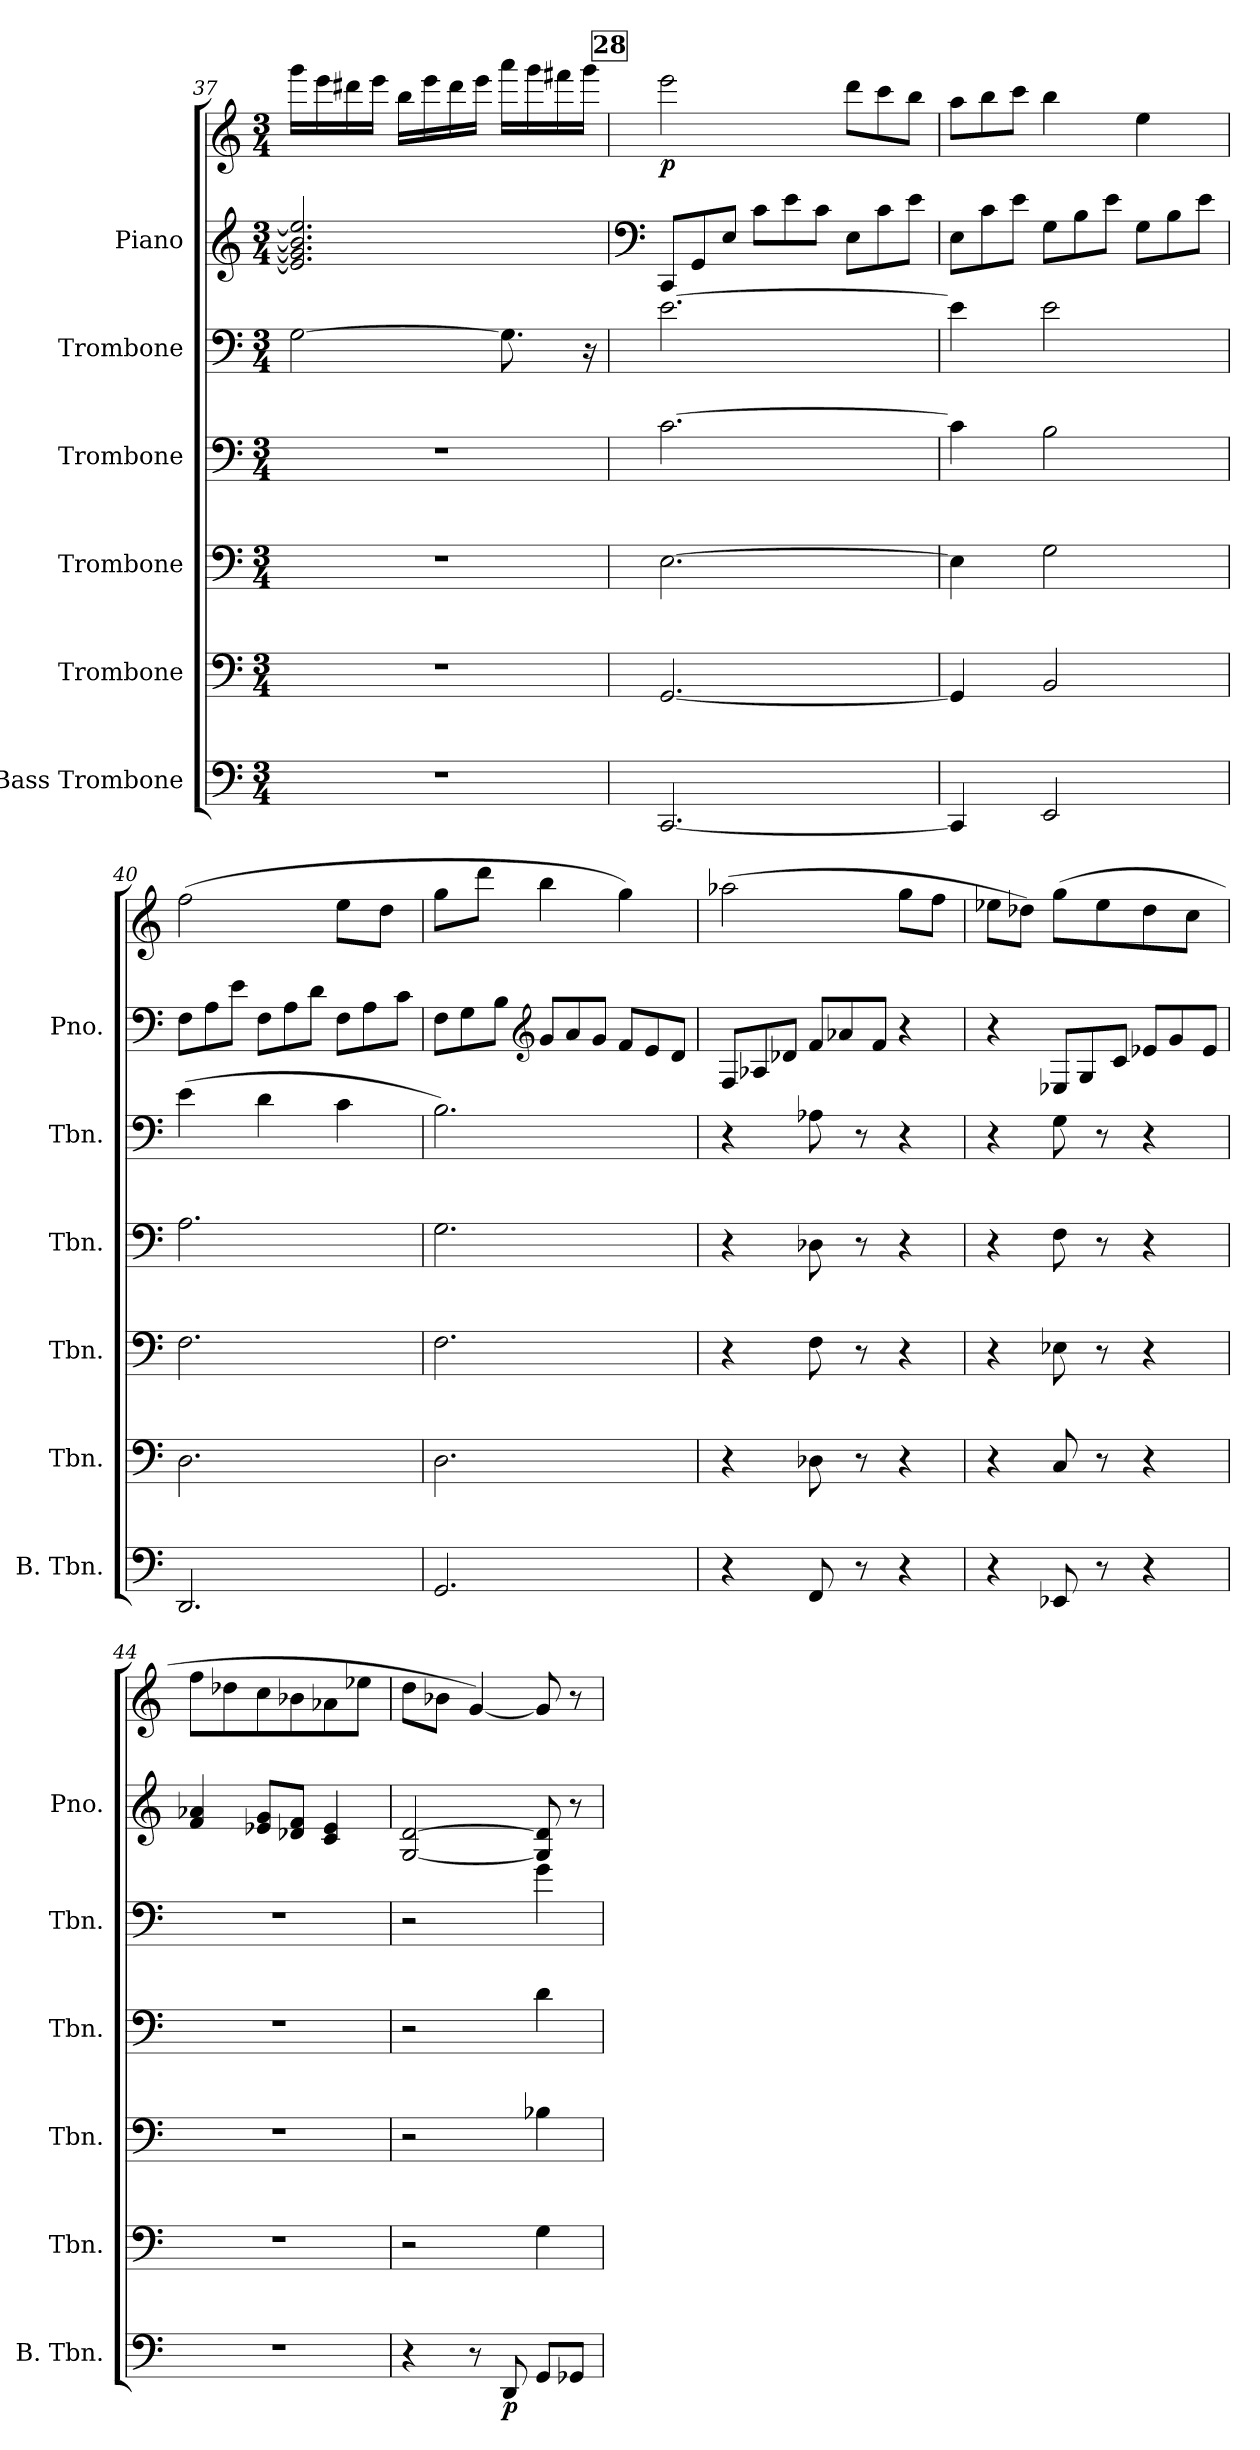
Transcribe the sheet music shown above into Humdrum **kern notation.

**kern	**dynam	**kern	**kern	**kern	**kern	**kern	**kern	**dynam
*part6	*part6	*part5	*part4	*part3	*part2	*part1	*part1	*part1
*staff7	*staff7	*staff6	*staff5	*staff4	*staff3	*staff2	*staff1	*staff1/2
*I"Bass Trombone	*	*I"Trombone	*I"Trombone	*I"Trombone	*I"Trombone	*I"Piano	*	*
*I'B. Tbn.	*	*I'Tbn.	*I'Tbn.	*I'Tbn.	*I'Tbn.	*I'Pno.	*	*
!!LO:PB:g=z
*clefF4	*	*clefF4	*clefF4	*clefF4	*clefF4	*clefG2	*clefG2	*
*k[]	*	*k[]	*k[]	*k[]	*k[]	*k[]	*k[]	*
*M3/4	*	*M3/4	*M3/4	*M3/4	*M3/4	*M3/4	*M3/4	*
=37	=37	=37	=37	=37	=37	=37	=37	=37
2.r	.	2.r	2.r	2.r	[2G\	2.e/] 2.g/] 2.b/] 2.ee/]	16ggg\LL	.
.	.	.	.	.	.	.	16eee\	.
.	.	.	.	.	.	.	16ddd#X\	.
.	.	.	.	.	.	.	16eee\JJ	.
.	.	.	.	.	.	.	16bb\LL	.
.	.	.	.	.	.	.	16eee\	.
.	.	.	.	.	.	.	16ddd#\	.
.	.	.	.	.	.	.	16eee\JJ	.
.	.	.	.	.	8.G\]	.	16aaa\LL	.
.	.	.	.	.	.	.	16ggg\	.
.	.	.	.	.	.	.	16fff#X\	.
.	.	.	.	.	16r	.	16ggg\JJ	.
!!LO:REH:place=s1:a:B:fs=14:t=28
=38	=38	=38	=38	=38	=38	=38	=38	=38
*	*	*	*	*	*	*clefF4	*	*
*	*	*	*	*	*	*Xtuplet	*	*
!	!	!	!	!	!	!	!	!LO:DY:b
[2.CC/	.	[2.GG/	[2.E\	[2.c\	[2.e\	12CC/L	2eee\	p
.	.	.	.	.	.	12GG/	.	.
.	.	.	.	.	.	12E/J	.	.
.	.	.	.	.	.	12c\L	.	.
.	.	.	.	.	.	12e\	.	.
.	.	.	.	.	.	12c\J	.	.
*	*	*	*	*	*	*	*Xtuplet	*
.	.	.	.	.	.	12E\L	12ddd\L	.
.	.	.	.	.	.	12c\	12ccc\	.
.	.	.	.	.	.	12e\J	12bb\J	.
=39	=39	=39	=39	=39	=39	=39	=39	=39
4CC/]	.	4GG/]	4E\]	4c\]	4e\]	12E\L	12aa\L	.
.	.	.	.	.	.	12c\	12bb\	.
.	.	.	.	.	.	12e\J	12ccc\J	.
2EE/	.	2BB/	2G\	2B\	2e\	12G\L	4bb\	.
.	.	.	.	.	.	12B\	.	.
.	.	.	.	.	.	12e\J	.	.
.	.	.	.	.	.	12G\L	4ee\	.
.	.	.	.	.	.	12B\	.	.
.	.	.	.	.	.	12e\J	.	.
=40	=40	=40	=40	=40	=40	=40	=40	=40
2.DD/	.	2.D\	2.F\	2.A\	(4e\	12F\L	(2ff\	.
.	.	.	.	.	.	12A\	.	.
.	.	.	.	.	.	12e\J	.	.
.	.	.	.	.	4d\	12F\L	.	.
.	.	.	.	.	.	12A\	.	.
.	.	.	.	.	.	12d\J	.	.
.	.	.	.	.	4c\	12F\L	8ee\L	.
.	.	.	.	.	.	12A\	.	.
.	.	.	.	.	.	.	8dd\J	.
.	.	.	.	.	.	12c\J	.	.
!!LO:LB:g=z
=41	=41	=41	=41	=41	=41	=41	=41	=41
2.GG/	.	2.D\	2.F\	2.G\	2.B\)	12F\L	8gg\L	.
.	.	.	.	.	.	12G\	.	.
.	.	.	.	.	.	.	8ddd\J	.
.	.	.	.	.	.	12B\J	.	.
*	*	*	*	*	*	*clefG2	*	*
.	.	.	.	.	.	12g/L	4bb\	.
.	.	.	.	.	.	12a/	.	.
.	.	.	.	.	.	12g/J	.	.
.	.	.	.	.	.	12f/L	4gg\)	.
.	.	.	.	.	.	12e/	.	.
.	.	.	.	.	.	12d/J	.	.
=42	=42	=42	=42	=42	=42	=42	=42	=42
4r	.	4r	4r	4r	4r	12F/L	(2aa-X\	.
.	.	.	.	.	.	12A-X/	.	.
.	.	.	.	.	.	12d-X/J	.	.
8FF/	.	8D-X\	8F\	8D-X\	8A-X\	12f/L	.	.
.	.	.	.	.	.	12a-X/	.	.
8r	.	8r	8r	8r	8r	.	.	.
.	.	.	.	.	.	12f/J	.	.
4r	.	4r	4r	4r	4r	4r	8gg\L	.
.	.	.	.	.	.	.	8ff\J	.
=43	=43	=43	=43	=43	=43	=43	=43	=43
4r	.	4r	4r	4r	4r	4r	8ee-X\L	.
.	.	.	.	.	.	.	8dd-X\J)	.
8EE-X/	.	8C/	8E-X\	8F\	8G\	12E-X/L	(8gg\L	.
.	.	.	.	.	.	12G/	.	.
8r	.	8r	8r	8r	8r	.	8ee-\	.
.	.	.	.	.	.	12c/J	.	.
4r	.	4r	4r	4r	4r	12e-X/L	8dd-\	.
.	.	.	.	.	.	12g/	.	.
.	.	.	.	.	.	.	8cc\J	.
.	.	.	.	.	.	12e-/J	.	.
=44	=44	=44	=44	=44	=44	=44	=44	=44
2.r	.	2.r	2.r	2.r	2.r	4f/ 4a-X/	8ff\L	.
.	.	.	.	.	.	.	8dd-X\	.
.	.	.	.	.	.	8e-X/ 8g/L	8cc\	.
.	.	.	.	.	.	8d-X/ 8f/J	8b-X\	.
.	.	.	.	.	.	4c/ 4e-/	8a-X\	.
.	.	.	.	.	.	.	8ee-X\J	.
=45	=45	=45	=45	=45	=45	=45	=45	=45
4r	.	2r	2r	2r	2r	[2G/ [2d/	8dd\L	.
.	.	.	.	.	.	.	8b-X\J	.
8r	.	.	.	.	.	.	[4g/)	.
!	!LO:DY:b	!	!	!	!	!	!	!
8DD/	p	.	.	.	.	.	.	.
8GG/L	.	4G\	4B-X\	4d\	4g\	8G/] 8d/]	8g/]	.
8GG-X/J	.	.	.	.	.	8r	8r	.
=	=	=	=	=	=	=	=	=
*-	*-	*-	*-	*-	*-	*-	*-	*-
